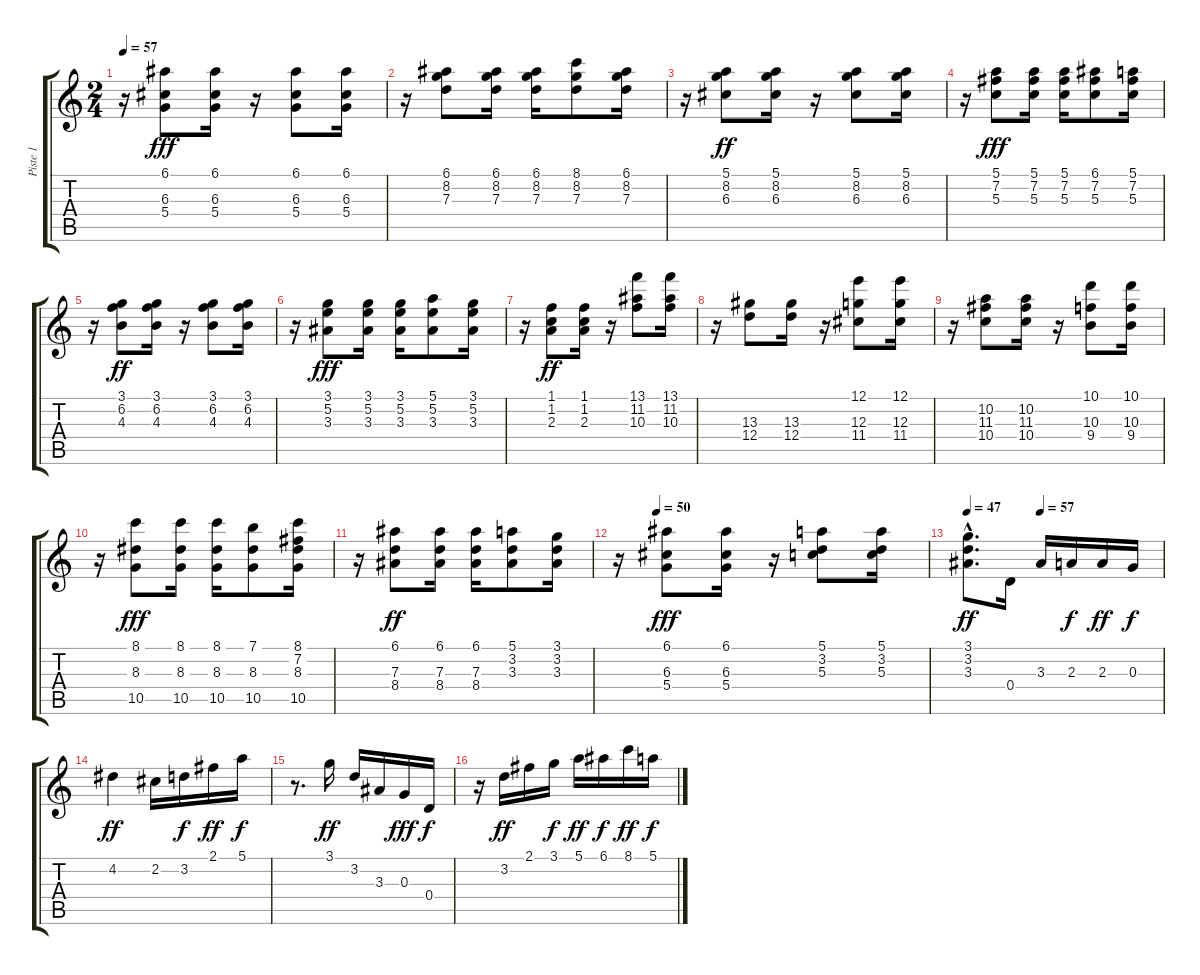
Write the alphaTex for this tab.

\track ("Piste 1" "Piste 1") {instrument acousticguitarnylon}
\staff {score tabs}
\tuning (E4 B3 G3 D3 A2 E2) {hide}
\ts (2 4)
\tempo 57
\clef g2
\ks c
r.16{dy ff} (6.1 6.3 5.4).8{dy fff} (6.1 6.3 5.4).16 r.16 (6.1 6.3 5.4).8 (6.1 6.3 5.4).16 |
r.16 (6.1 8.2 7.3).8 (6.1 8.2 7.3).16 (6.1 8.2 7.3).16 (8.1 8.2 7.3).8 (6.1 8.2 7.3).16 |
r.16 (5.1 8.2 6.3).8{dy ff} (5.1 8.2 6.3).16 r.16 (5.1 8.2 6.3).8 (5.1 8.2 6.3).16 |
r.16 (5.1 7.2 5.3).8{dy fff} (5.1 7.2 5.3).16 (5.1 7.2 5.3).16 (6.1 7.2 5.3).8 (5.1 7.2 5.3).16 |
r.16 (3.1 6.2 4.3).8{dy ff} (3.1 6.2 4.3).16 r.16 (3.1 6.2 4.3).8 (3.1 6.2 4.3).16 |
r.16 (3.1 5.2 3.3).8{dy fff} (3.1 5.2 3.3).16 (3.1 5.2 3.3).16 (5.1 5.2 3.3).8 (3.1 5.2 3.3).16 |
r.16 (1.1 1.2 2.3).8{dy ff} (1.1 1.2 2.3).16 r.16 (13.1 11.2 10.3).8 (13.1 11.2 10.3).16 |
r.16 (13.3 12.4).8 (13.3 12.4).16 r.16 (12.1 12.3 11.4).8 (12.1 12.3 11.4).16 |
r.16 (10.2 11.3 10.4).8 (10.2 11.3 10.4).16 r.16 (10.1 10.3 9.4).8 (10.1 10.3 9.4).16 |
r.16 (8.1 8.3 10.5).8{dy fff} (8.1 8.3 10.5).16 (8.1 8.3 10.5).16 (7.1 8.3 10.5).8 (8.1 7.2 8.3 10.5).16 |
r.16 (6.1 7.3 8.4).8{dy ff} (6.1 7.3 8.4).16 (6.1 7.3 8.4).16 (5.1 3.2 3.3).8 (3.1 3.2 3.3).16 |
\tempo (50 0.125)
r.16 (6.1 6.3 5.4).8{dy fff} (6.1 6.3 5.4).16 r.16 (5.1 3.2 5.3).8 (5.1 3.2 5.3).16 |
\tempo 47
\tempo (57 0.375)
(3.1{hac} 3.2{hac} 3.3{hac}).8{d dy ff} 0.4.16 3.3.16 2.3.16{dy f} 2.3.16{dy ff} 0.3.16{dy f} |
4.2.4{dy ff} 2.2.16 3.2.16{dy f} 2.1.16{dy ff} 5.1.16{dy f} |
r.8{d} 3.1.16{dy ff} 3.2.16 3.3.16 0.3.16{dy fff} 0.4.16{dy f} |
r.16 3.2.16{dy ff} 2.1.16 3.1.16{dy f} 5.1.16{dy ff} 6.1.16{dy f} 8.1.16{dy ff} 5.1.16{dy f}
